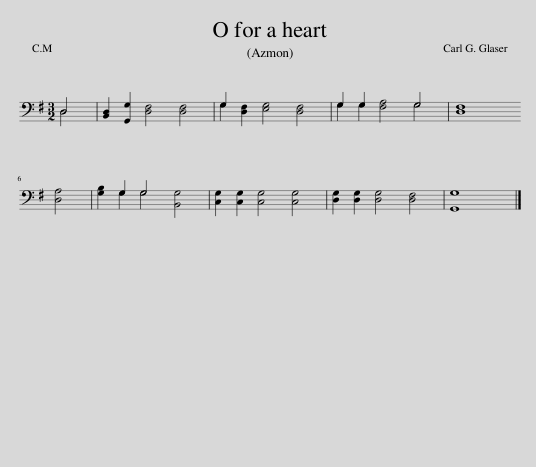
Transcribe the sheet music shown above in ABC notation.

X:1
%%score ( 1 2 )
L:1/8
M:3/2
I:linebreak $
K:G
V:1 bass
V:2 bass
V:1
 D,4 | [B,,D,]2 [G,,G,]2 [D,F,]4 [D,F,]4 | G,2 [D,F,]2 [E,G,]4 [D,F,]4 | G,2 G,2 [F,A,]4 G,4 | [D,F,]8 |$ %5
 [D,A,]4 | [G,B,]2 G,2 G,4 [B,,G,]4 | [C,G,]2 [C,G,]2 [C,G,]4 [C,G,]4 | [D,G,]2 [D,G,]2 [D,G,]4 [D,F,]4 | [G,,G,]8 |] %10
V:2
 D,4 | x12 | G,2 x2 x4 x4 | G,2 G,2 x4 G,4 | x8 |$ %5
 x4 | x2 G,2 G,4 x4 | x12 | x12 | x8 |] %10
